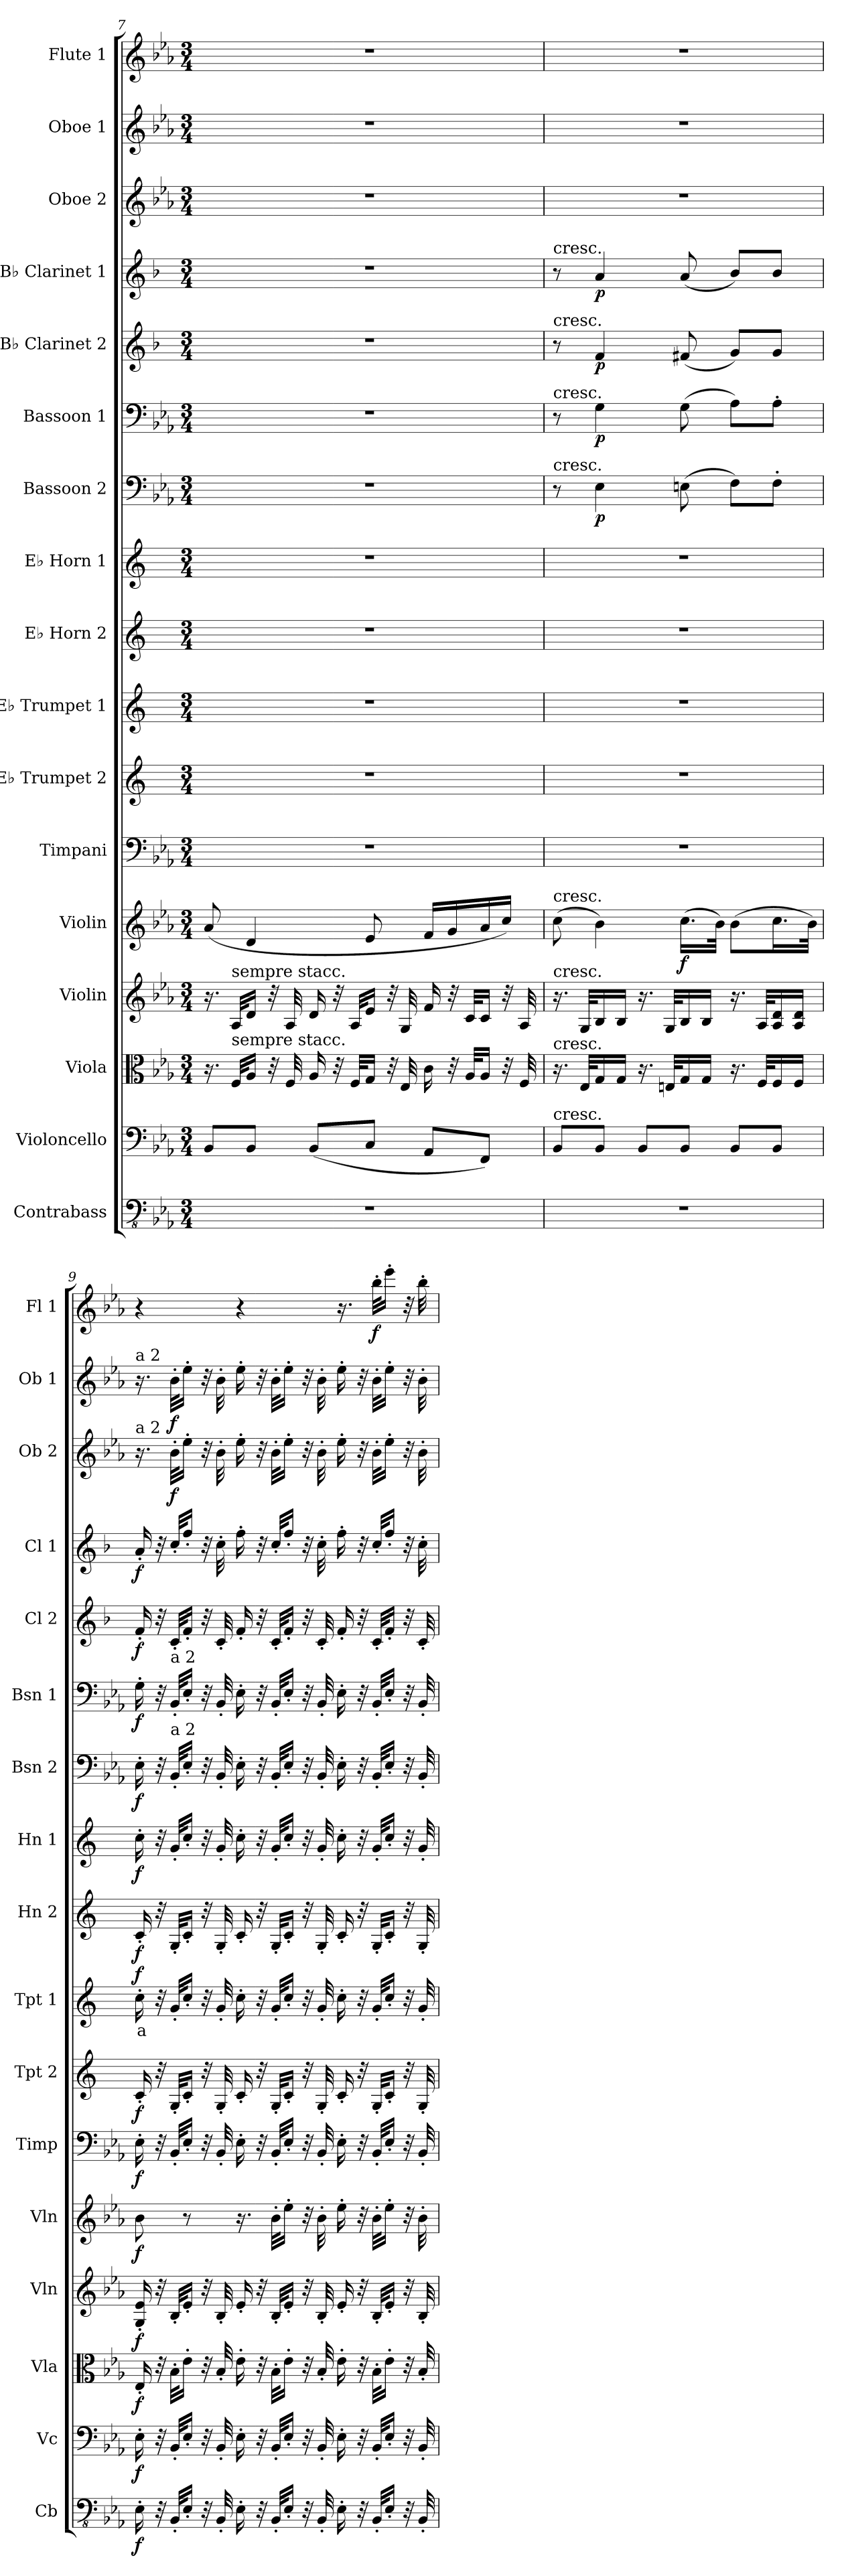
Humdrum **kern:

**kern	**dynam	**kern	**dynam	**kern	**dynam	**kern	**dynam	**kern	**dynam	**kern	**dynam	**kern	**dynam	**kern	**text	**dynam	**kern	**dynam	**kern	**dynam	**kern	**dynam	**kern	**dynam	**kern	**dynam	**kern	**dynam	**kern	**dynam	**kern	**dynam	**kern	**dynam
*part17	*part17	*part16	*part16	*part15	*part15	*part14	*part14	*part13	*part13	*part12	*part12	*part11	*part11	*part10	*part10	*part10	*part9	*part9	*part8	*part8	*part7	*part7	*part6	*part6	*part5	*part5	*part4	*part4	*part3	*part3	*part2	*part2	*part1	*part1
*staff17	*staff17	*staff16	*staff16	*staff15	*staff15	*staff14	*staff14	*staff13	*staff13	*staff12	*staff12	*staff11	*staff11	*staff10	*staff10	*staff10	*staff9	*staff9	*staff8	*staff8	*staff7	*staff7	*staff6	*staff6	*staff5	*staff5	*staff4	*staff4	*staff3	*staff3	*staff2	*staff2	*staff1	*staff1
*I"Contrabass	*	*I"Violoncello	*	*I"Viola	*	*I"Violin	*	*I"Violin	*	*I"Timpani	*	*I"E♭ Trumpet 2	*	*I"E♭ Trumpet 1	*	*	*I"E♭ Horn 2	*	*I"E♭ Horn 1	*	*I"Bassoon 2	*	*I"Bassoon 1	*	*I"B♭ Clarinet 2	*	*I"B♭ Clarinet 1	*	*I"Oboe 2	*	*I"Oboe 1	*	*I"Flute 1	*
*I'Cb	*	*I'Vc	*	*I'Vla	*	*I'Vln	*	*I'Vln	*	*I'Timp	*	*I'Tpt 2	*	*I'Tpt 1	*	*	*I'Hn 2	*	*I'Hn 1	*	*I'Bsn 2	*	*I'Bsn 1	*	*I'Cl 2	*	*I'Cl 1	*	*I'Ob 2	*	*I'Ob 1	*	*I'Fl 1	*
*clefFv4	*	*clefF4	*	*clefC3	*	*clefG2	*	*clefG2	*	*clefF4	*	*clefG2	*	*clefG2	*	*	*clefG2	*	*clefG2	*	*clefF4	*	*clefF4	*	*clefG2	*	*clefG2	*	*clefG2	*	*clefG2	*	*clefG2	*
*	*	*	*	*	*	*	*	*	*	*	*	*ITrd-2c-3	*	*ITrd-2c-3	*	*	*ITrd5c9	*	*ITrd5c9	*	*	*	*	*	*ITrd1c2	*	*ITrd1c2	*	*	*	*	*	*	*
*k[b-e-a-]	*	*k[b-e-a-]	*	*k[b-e-a-]	*	*k[b-e-a-]	*	*k[b-e-a-]	*	*k[b-e-a-]	*	*k[b-e-a-]	*	*k[b-e-a-]	*	*	*k[b-e-a-]	*	*k[b-e-a-]	*	*k[b-e-a-]	*	*k[b-e-a-]	*	*k[b-e-a-]	*	*k[b-e-a-]	*	*k[b-e-a-]	*	*k[b-e-a-]	*	*k[b-e-a-]	*
*M3/4	*	*M3/4	*	*M3/4	*	*M3/4	*	*M3/4	*	*M3/4	*	*M3/4	*	*M3/4	*	*	*M3/4	*	*M3/4	*	*M3/4	*	*M3/4	*	*M3/4	*	*M3/4	*	*M3/4	*	*M3/4	*	*M3/4	*
=7	=7	=7	=7	=7	=7	=7	=7	=7	=7	=7	=7	=7	=7	=7	=7	=7	=7	=7	=7	=7	=7	=7	=7	=7	=7	=7	=7	=7	=7	=7	=7	=7	=7	=7
2.r	.	8BB-/L	.	16.r	.	16.r	.	(8a-/	.	2.r	.	2.r	.	2.r	.	.	2.r	.	2.r	.	2.r	.	2.r	.	2.r	.	2.r	.	2.r	.	2.r	.	2.r	.
!	!	!	!	!	!	!LO:TX:a:t=sempre stacc.	!	!	!	!	!	!	!	!	!	!	!	!	!	!	!	!	!	!	!	!	!	!	!	!	!	!	!	!
!	!	!	!	!LO:TX:a:t=sempre stacc.	!	!	!	!	!	!	!	!	!	!	!	!	!	!	!	!	!	!	!	!	!	!	!	!	!	!	!	!	!	!
.	.	.	.	32F/KLL	.	32A-/KLL	.	.	.	.	.	.	.	.	.	.	.	.	.	.	.	.	.	.	.	.	.	.	.	.	.	.	.	.
.	.	8BB-/J	.	16A-/JJ	.	16d/JJ	.	4d/	.	.	.	.	.	.	.	.	.	.	.	.	.	.	.	.	.	.	.	.	.	.	.	.	.	.
.	.	.	.	32r	.	32r	.	.	.	.	.	.	.	.	.	.	.	.	.	.	.	.	.	.	.	.	.	.	.	.	.	.	.	.
.	.	.	.	32F/	.	32A-/	.	.	.	.	.	.	.	.	.	.	.	.	.	.	.	.	.	.	.	.	.	.	.	.	.	.	.	.
.	.	(8BB-/L	.	16A-/	.	16d/	.	.	.	.	.	.	.	.	.	.	.	.	.	.	.	.	.	.	.	.	.	.	.	.	.	.	.	.
.	.	.	.	32r	.	32r	.	.	.	.	.	.	.	.	.	.	.	.	.	.	.	.	.	.	.	.	.	.	.	.	.	.	.	.
.	.	.	.	32F/KLL	.	32A-/KLL	.	.	.	.	.	.	.	.	.	.	.	.	.	.	.	.	.	.	.	.	.	.	.	.	.	.	.	.
.	.	8C/J	.	16G/JJ	.	16e-/JJ	.	8e-/	.	.	.	.	.	.	.	.	.	.	.	.	.	.	.	.	.	.	.	.	.	.	.	.	.	.
.	.	.	.	32r	.	32r	.	.	.	.	.	.	.	.	.	.	.	.	.	.	.	.	.	.	.	.	.	.	.	.	.	.	.	.
.	.	.	.	32E-/	.	32G/	.	.	.	.	.	.	.	.	.	.	.	.	.	.	.	.	.	.	.	.	.	.	.	.	.	.	.	.
.	.	8AA-/L	.	16c\	.	16f/	.	16f/LL	.	.	.	.	.	.	.	.	.	.	.	.	.	.	.	.	.	.	.	.	.	.	.	.	.	.
.	.	.	.	32r	.	32r	.	16g/	.	.	.	.	.	.	.	.	.	.	.	.	.	.	.	.	.	.	.	.	.	.	.	.	.	.
.	.	.	.	32A-/KLL	.	32c/KLL	.	.	.	.	.	.	.	.	.	.	.	.	.	.	.	.	.	.	.	.	.	.	.	.	.	.	.	.
.	.	8FF/J)	.	16A-/JJ	.	16c/JJ	.	16a-/	.	.	.	.	.	.	.	.	.	.	.	.	.	.	.	.	.	.	.	.	.	.	.	.	.	.
.	.	.	.	32r	.	32r	.	16cc/JJ)	.	.	.	.	.	.	.	.	.	.	.	.	.	.	.	.	.	.	.	.	.	.	.	.	.	.
.	.	.	.	32F/	.	32A-/	.	.	.	.	.	.	.	.	.	.	.	.	.	.	.	.	.	.	.	.	.	.	.	.	.	.	.	.
!!LO:PB:g=z
=8	=8	=8	=8	=8	=8	=8	=8	=8	=8	=8	=8	=8	=8	=8	=8	=8	=8	=8	=8	=8	=8	=8	=8	=8	=8	=8	=8	=8	=8	=8	=8	=8	=8	=8
!	!	!	!	!	!	!	!	!	!	!	!	!	!	!	!	!	!	!	!	!	!	!	!	!	!	!	!LO:TX:a:t=cresc.	!	!	!	!	!	!	!
!	!	!	!	!	!	!	!	!	!	!	!	!	!	!	!	!	!	!	!	!	!	!	!	!	!LO:TX:a:t=cresc.	!	!	!	!	!	!	!	!	!
!	!	!	!	!	!	!	!	!	!	!	!	!	!	!	!	!	!	!	!	!	!	!	!LO:TX:a:t=cresc.	!	!	!	!	!	!	!	!	!	!	!
!	!	!	!	!	!	!	!	!	!	!	!	!	!	!	!	!	!	!	!	!	!LO:TX:a:t=cresc.	!	!	!	!	!	!	!	!	!	!	!	!	!
!	!	!	!	!	!	!	!	!LO:TX:a:t=cresc.	!	!	!	!	!	!	!	!	!	!	!	!	!	!	!	!	!	!	!	!	!	!	!	!	!	!
!	!	!	!	!	!	!LO:TX:a:t=cresc.	!	!	!	!	!	!	!	!	!	!	!	!	!	!	!	!	!	!	!	!	!	!	!	!	!	!	!	!
!	!	!	!	!LO:TX:a:t=cresc.	!	!	!	!	!	!	!	!	!	!	!	!	!	!	!	!	!	!	!	!	!	!	!	!	!	!	!	!	!	!
!	!	!LO:TX:a:t=cresc.	!	!	!	!	!	!	!	!	!	!	!	!	!	!	!	!	!	!	!	!	!	!	!	!	!	!	!	!	!	!	!	!
2.r	.	8BB-/L	.	16.r	.	16.r	.	(8cc\	.	2.r	.	2.r	.	2.r	.	.	2.r	.	2.r	.	8r	.	8r	.	8r	.	8r	.	2.r	.	2.r	.	2.r	.
.	.	.	.	32E-/KLL	.	32G/KLL	.	.	.	.	.	.	.	.	.	.	.	.	.	.	.	.	.	.	.	.	.	.	.	.	.	.	.	.
!	!	!	!	!	!	!	!	!	!	!	!	!	!	!	!	!	!	!	!	!	!	!LO:DY:b	!	!LO:DY:b	!	!LO:DY:b	!	!LO:DY:b	!	!	!	!	!	!
.	.	8BB-/J	.	16G/	.	16B-/	.	4b-\)	.	.	.	.	.	.	.	.	.	.	.	.	4E-\	p	4G\	p	4e-/	p	4g/	p	.	.	.	.	.	.
.	.	.	.	16G/JJ	.	16B-/JJ	.	.	.	.	.	.	.	.	.	.	.	.	.	.	.	.	.	.	.	.	.	.	.	.	.	.	.	.
.	.	8BB-/L	.	16.r	.	16.r	.	.	.	.	.	.	.	.	.	.	.	.	.	.	.	.	.	.	.	.	.	.	.	.	.	.	.	.
.	.	.	.	32En/KLL	.	32G/KLL	.	.	.	.	.	.	.	.	.	.	.	.	.	.	.	.	.	.	.	.	.	.	.	.	.	.	.	.
!	!	!	!	!	!	!	!	!	!LO:DY:b	!	!	!	!	!	!	!	!	!	!	!	!	!	!	!	!	!	!	!	!	!	!	!	!	!
.	.	8BB-/J	.	16G/	.	16B-/	.	(16.cc\LL	f	.	.	.	.	.	.	.	.	.	.	.	(8En\	.	(8G\	.	(8en/	.	(8g/	.	.	.	.	.	.	.
.	.	.	.	16G/JJ	.	16B-/JJ	.	.	.	.	.	.	.	.	.	.	.	.	.	.	.	.	.	.	.	.	.	.	.	.	.	.	.	.
.	.	.	.	.	.	.	.	32b-\JJk)	.	.	.	.	.	.	.	.	.	.	.	.	.	.	.	.	.	.	.	.	.	.	.	.	.	.
.	.	8BB-/L	.	16.r	.	16.r	.	(8b-\L	.	.	.	.	.	.	.	.	.	.	.	.	8F\L)	.	8A-\L)	.	8f/L)	.	8a-/L)	.	.	.	.	.	.	.
.	.	.	.	32F/KLL	.	32A-/KLL	.	.	.	.	.	.	.	.	.	.	.	.	.	.	.	.	.	.	.	.	.	.	.	.	.	.	.	.
.	.	8BB-/J	.	16F/	.	16A-/ 16d/	.	16.cc\L	.	.	.	.	.	.	.	.	.	.	.	.	8F'\J	.	8A-'\J	.	8f/J	.	8a-/J	.	.	.	.	.	.	.
.	.	.	.	16F/JJ	.	16A-/ 16d/JJ	.	.	.	.	.	.	.	.	.	.	.	.	.	.	.	.	.	.	.	.	.	.	.	.	.	.	.	.
.	.	.	.	.	.	.	.	32b-\JJk)	.	.	.	.	.	.	.	.	.	.	.	.	.	.	.	.	.	.	.	.	.	.	.	.	.	.
=9	=9	=9	=9	=9	=9	=9	=9	=9	=9	=9	=9	=9	=9	=9	=9	=9	=9	=9	=9	=9	=9	=9	=9	=9	=9	=9	=9	=9	=9	=9	=9	=9	=9	=9
!	!	!	!	!	!	!	!	!	!	!	!	!	!	!	!	!	!	!	!	!	!	!	!	!	!	!	!	!	!	!	!LO:TX:a:t=a 2	!	!	!
!	!	!	!	!	!	!	!	!	!	!	!	!	!	!	!	!	!	!	!	!	!	!	!	!	!	!	!	!	!LO:TX:a:t=a 2	!	!	!	!	!
!	!LO:DY:b	!	!LO:DY:b	!	!LO:DY:b	!	!LO:DY:b	!	!LO:DY:b	!	!LO:DY:b	!	!LO:DY:b	!	!LO:LY:b:color=#FF0000	!LO:DY:b	!	!LO:DY:b	!	!LO:DY:b	!	!LO:DY:b	!	!LO:DY:b	!	!LO:DY:b	!	!LO:DY:b	!	!	!	!	!	!
16EE-'\	f	16E-'\	f	16E-'/	f	16G/' 16e-/'	f	8b-\	f	16E-'\	f	16e-'/	f	16ee-'\	a	f	16E-'/	f	16e-'\	f	16E-'\	f	16G'\	f	16e-'/	f	16g'/	f	16.r	.	16.r	.	4r	.
32r	.	32r	.	32r	.	32r	.	.	.	32r	.	32r	.	32r	.	.	32r	.	32r	.	32r	.	32r	.	32r	.	32r	.	.	.	.	.	.	.
!	!	!	!	!	!	!	!	!	!	!	!	!	!	!	!	!	!	!	!	!	!	!	!LO:TX:a:t=a 2	!	!	!	!	!	!	!	!	!	!	!
!	!	!	!	!	!	!	!	!	!	!	!	!	!	!	!	!	!	!	!	!	!LO:TX:a:t=a 2	!	!	!	!	!	!	!	!	!	!	!	!	!
!	!	!	!	!	!	!	!	!	!	!	!	!	!	!	!	!	!	!	!	!	!	!	!	!	!	!	!	!	!	!LO:DY:b	!	!LO:DY:b	!	!
32BBB-'/KLL	.	32BB-'/KLL	.	32B-'\KLL	.	32B-'/KLL	.	.	.	32BB-'/KLL	.	32B-'/KLL	.	32b-'/KLL	.	.	32BB-'/KLL	.	32B-'/KLL	.	32BB-'/KLL	.	32BB-'/KLL	.	32B-'/KLL	.	32b-'/KLL	.	32b-'\KLL	f	32b-'\KLL	f	.	.
16EE-'/JJ	.	16E-'/JJ	.	16e-'\JJ	.	16e-'/JJ	.	8r	.	16E-'/JJ	.	16e-'/JJ	.	16ee-'/JJ	.	.	16E-'/JJ	.	16e-'/JJ	.	16E-'/JJ	.	16E-'/JJ	.	16e-'/JJ	.	16ee-'/JJ	.	16ee-'\JJ	.	16ee-'\JJ	.	.	.
32r	.	32r	.	32r	.	32r	.	.	.	32r	.	32r	.	32r	.	.	32r	.	32r	.	32r	.	32r	.	32r	.	32r	.	32r	.	32r	.	.	.
32BBB-'/	.	32BB-'/	.	32B-'/	.	32B-'/	.	.	.	32BB-'/	.	32B-'/	.	32b-'/	.	.	32BB-'/	.	32B-'/	.	32BB-'/	.	32BB-'/	.	32B-'/	.	32b-'\	.	32b-'\	.	32b-'\	.	.	.
16EE-'\	.	16E-'\	.	16e-'\	.	16e-'/	.	16.r	.	16E-'\	.	16e-'/	.	16ee-'\	.	.	16E-'/	.	16e-'\	.	16E-'\	.	16E-'\	.	16e-'/	.	16ee-'\	.	16ee-'\	.	16ee-'\	.	4r	.
32r	.	32r	.	32r	.	32r	.	.	.	32r	.	32r	.	32r	.	.	32r	.	32r	.	32r	.	32r	.	32r	.	32r	.	32r	.	32r	.	.	.
32BBB-'/KLL	.	32BB-'/KLL	.	32B-'\KLL	.	32B-'/KLL	.	32b-'\KLL	.	32BB-'/KLL	.	32B-'/KLL	.	32b-'/KLL	.	.	32BB-'/KLL	.	32B-'/KLL	.	32BB-'/KLL	.	32BB-'/KLL	.	32B-'/KLL	.	32b-'/KLL	.	32b-'\KLL	.	32b-'\KLL	.	.	.
16EE-'/JJ	.	16E-'/JJ	.	16e-'\JJ	.	16e-'/JJ	.	16ee-'\JJ	.	16E-'/JJ	.	16e-'/JJ	.	16ee-'/JJ	.	.	16E-'/JJ	.	16e-'/JJ	.	16E-'/JJ	.	16E-'/JJ	.	16e-'/JJ	.	16ee-'/JJ	.	16ee-'\JJ	.	16ee-'\JJ	.	.	.
32r	.	32r	.	32r	.	32r	.	32r	.	32r	.	32r	.	32r	.	.	32r	.	32r	.	32r	.	32r	.	32r	.	32r	.	32r	.	32r	.	.	.
32BBB-'/	.	32BB-'/	.	32B-'/	.	32B-'/	.	32b-'\	.	32BB-'/	.	32B-'/	.	32b-'/	.	.	32BB-'/	.	32B-'/	.	32BB-'/	.	32BB-'/	.	32B-'/	.	32b-'\	.	32b-'\	.	32b-'\	.	.	.
16EE-'\	.	16E-'\	.	16e-'\	.	16e-'/	.	16ee-'\	.	16E-'\	.	16e-'/	.	16ee-'\	.	.	16E-'/	.	16e-'\	.	16E-'\	.	16E-'\	.	16e-'/	.	16ee-'\	.	16ee-'\	.	16ee-'\	.	16.r	.
32r	.	32r	.	32r	.	32r	.	32r	.	32r	.	32r	.	32r	.	.	32r	.	32r	.	32r	.	32r	.	32r	.	32r	.	32r	.	32r	.	.	.
!	!	!	!	!	!	!	!	!	!	!	!	!	!	!	!	!	!	!	!	!	!	!	!	!	!	!	!	!	!	!	!	!	!	!LO:DY:b
32BBB-'/KLL	.	32BB-'/KLL	.	32B-'\KLL	.	32B-'/KLL	.	32b-'\KLL	.	32BB-'/KLL	.	32B-'/KLL	.	32b-'/KLL	.	.	32BB-'/KLL	.	32B-'/KLL	.	32BB-'/KLL	.	32BB-'/KLL	.	32B-'/KLL	.	32b-'/KLL	.	32b-'\KLL	.	32b-'\KLL	.	32bb-'\KLL	f
16EE-'/JJ	.	16E-'/JJ	.	16e-'\JJ	.	16e-'/JJ	.	16ee-'\JJ	.	16E-'/JJ	.	16e-'/JJ	.	16ee-'/JJ	.	.	16E-'/JJ	.	16e-'/JJ	.	16E-'/JJ	.	16E-'/JJ	.	16e-'/JJ	.	16ee-'/JJ	.	16ee-'\JJ	.	16ee-'\JJ	.	16eee-'\JJ	.
32r	.	32r	.	32r	.	32r	.	32r	.	32r	.	32r	.	32r	.	.	32r	.	32r	.	32r	.	32r	.	32r	.	32r	.	32r	.	32r	.	32r	.
32BBB-'/	.	32BB-'/	.	32B-'/	.	32B-'/	.	32b-'\	.	32BB-'/	.	32B-'/	.	32b-'/	.	.	32BB-'/	.	32B-'/	.	32BB-'/	.	32BB-'/	.	32B-'/	.	32b-'\	.	32b-'\	.	32b-'\	.	32bb-'\	.
=	=	=	=	=	=	=	=	=	=	=	=	=	=	=	=	=	=	=	=	=	=	=	=	=	=	=	=	=	=	=	=	=	=	=
*-	*-	*-	*-	*-	*-	*-	*-	*-	*-	*-	*-	*-	*-	*-	*-	*-	*-	*-	*-	*-	*-	*-	*-	*-	*-	*-	*-	*-	*-	*-	*-	*-	*-	*-
